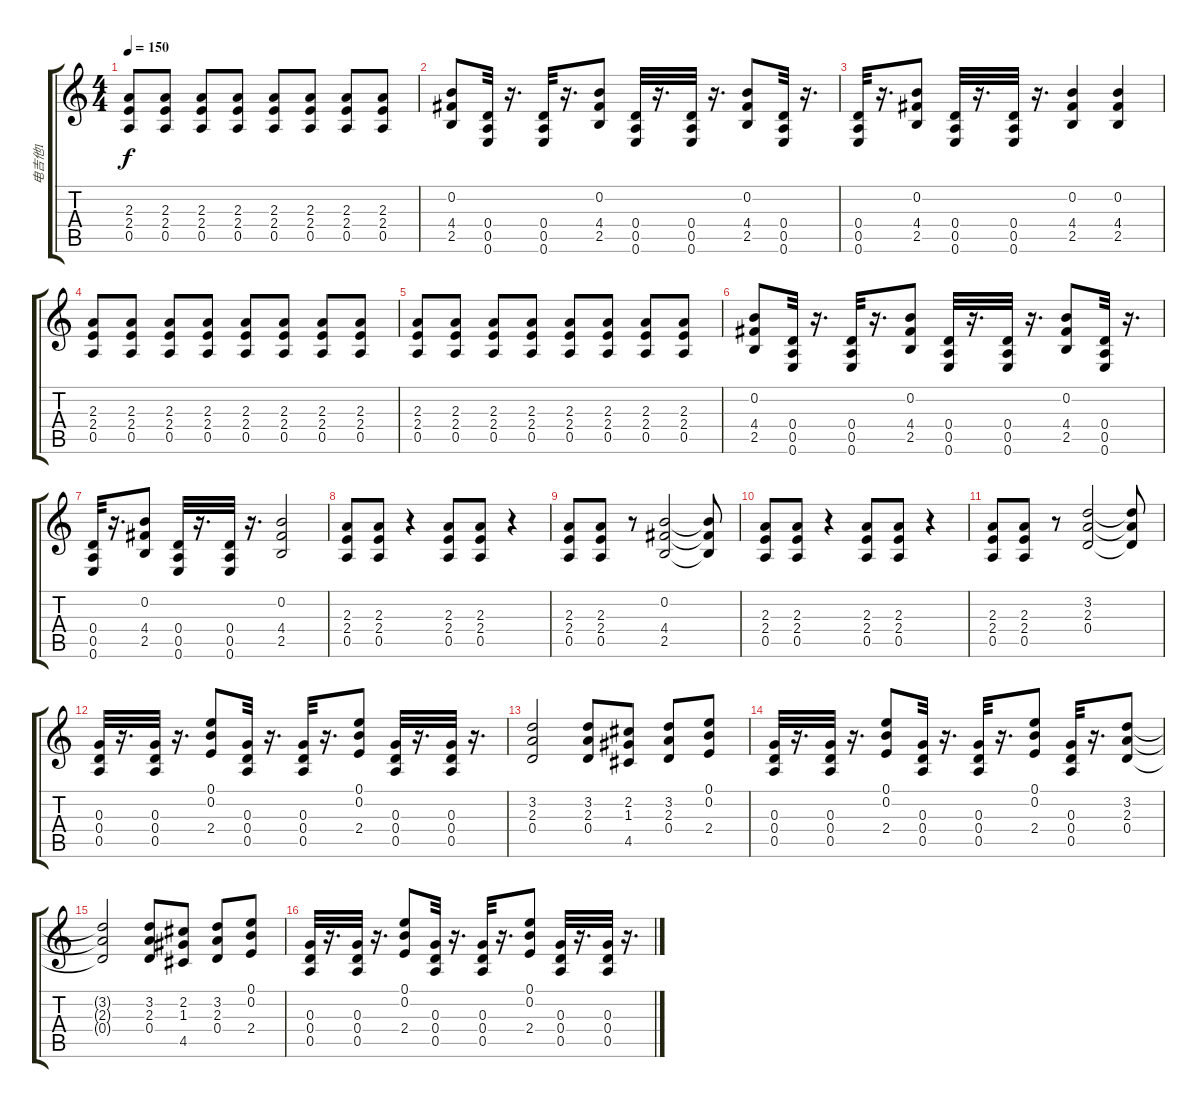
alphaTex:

\track ("电吉他1" "电吉他1") {instrument distortionguitar}
\staff {score tabs}
\tuning (E4 B3 G3 D3 A2 E2) {hide}
\ts (4 4)
\tempo 150
\clef g2
\ks c
(2.3 2.4 0.5).8{dy f} (2.3 2.4 0.5).8 (2.3 2.4 0.5).8 (2.3 2.4 0.5).8 (2.3 2.4 0.5).8 (2.3 2.4 0.5).8 (2.3 2.4 0.5).8 (2.3 2.4 0.5).8 |
(0.2 4.4 2.5).8 (0.4 0.5 0.6).32 r.16{d} (0.4 0.5 0.6).32 r.16{d} (0.2 4.4 2.5).8 (0.4 0.5 0.6).32 r.16{d} (0.4 0.5 0.6).32 r.16{d} (0.2 4.4 2.5).8 (0.4 0.5 0.6).32 r.16{d} |
(0.4 0.5 0.6).32 r.16{d} (0.2 4.4 2.5).8 (0.4 0.5 0.6).32 r.16{d} (0.4 0.5 0.6).32 r.16{d} (0.2 4.4 2.5).4 (0.2 4.4 2.5).4 |
(2.3 2.4 0.5).8 (2.3 2.4 0.5).8 (2.3 2.4 0.5).8 (2.3 2.4 0.5).8 (2.3 2.4 0.5).8 (2.3 2.4 0.5).8 (2.3 2.4 0.5).8 (2.3 2.4 0.5).8 |
(2.3 2.4 0.5).8 (2.3 2.4 0.5).8 (2.3 2.4 0.5).8 (2.3 2.4 0.5).8 (2.3 2.4 0.5).8 (2.3 2.4 0.5).8 (2.3 2.4 0.5).8 (2.3 2.4 0.5).8 |
(0.2 4.4 2.5).8 (0.4 0.5 0.6).32 r.16{d} (0.4 0.5 0.6).32 r.16{d} (0.2 4.4 2.5).8 (0.4 0.5 0.6).32 r.16{d} (0.4 0.5 0.6).32 r.16{d} (0.2 4.4 2.5).8 (0.4 0.5 0.6).32 r.16{d} |
(0.4 0.5 0.6).32 r.16{d} (0.2 4.4 2.5).8 (0.4 0.5 0.6).32 r.16{d} (0.4 0.5 0.6).32 r.16{d} (0.2 4.4 2.5).2 |
(2.3 2.4 0.5).8 (2.3 2.4 0.5).8 r.4 (2.3 2.4 0.5).8 (2.3 2.4 0.5).8 r.4 |
(2.3 2.4 0.5).8 (2.3 2.4 0.5).8 r.8 (0.2 4.4 2.5).2 (0.2{t} 4.4{t} 2.5{t}).8 |
(2.3 2.4 0.5).8 (2.3 2.4 0.5).8 r.4 (2.3 2.4 0.5).8 (2.3 2.4 0.5).8 r.4 |
(2.3 2.4 0.5).8 (2.3 2.4 0.5).8 r.8 (3.2 2.3 0.4).2 (3.2{t} 2.3{t} 0.4{t}).8 |
(0.3 0.4 0.5).32 r.16{d} (0.3 0.4 0.5).32 r.16{d} (0.1 0.2 2.4).8 (0.3 0.4 0.5).32 r.16{d} (0.3 0.4 0.5).32 r.16{d} (0.1 0.2 2.4).8 (0.3 0.4 0.5).32 r.16{d} (0.3 0.4 0.5).32 r.16{d} |
(3.2 2.3 0.4).2 (3.2 2.3 0.4).8 (2.2 1.3 4.5).8 (3.2 2.3 0.4).8 (0.1 0.2 2.4).8 |
(0.3 0.4 0.5).32 r.16{d} (0.3 0.4 0.5).32 r.16{d} (0.1 0.2 2.4).8 (0.3 0.4 0.5).32 r.16{d} (0.3 0.4 0.5).32 r.16{d} (0.1 0.2 2.4).8 (0.3 0.4 0.5).32 r.16{d} (3.2 2.3 0.4).8 |
(3.2{t} 2.3{t} 0.4{t}).2 (3.2 2.3 0.4).8 (2.2 1.3 4.5).8 (3.2 2.3 0.4).8 (0.1 0.2 2.4).8 |
(0.3 0.4 0.5).32 r.16{d} (0.3 0.4 0.5).32 r.16{d} (0.1 0.2 2.4).8 (0.3 0.4 0.5).32 r.16{d} (0.3 0.4 0.5).32 r.16{d} (0.1 0.2 2.4).8 (0.3 0.4 0.5).32 r.16{d} (0.3 0.4 0.5).32 r.16{d}
